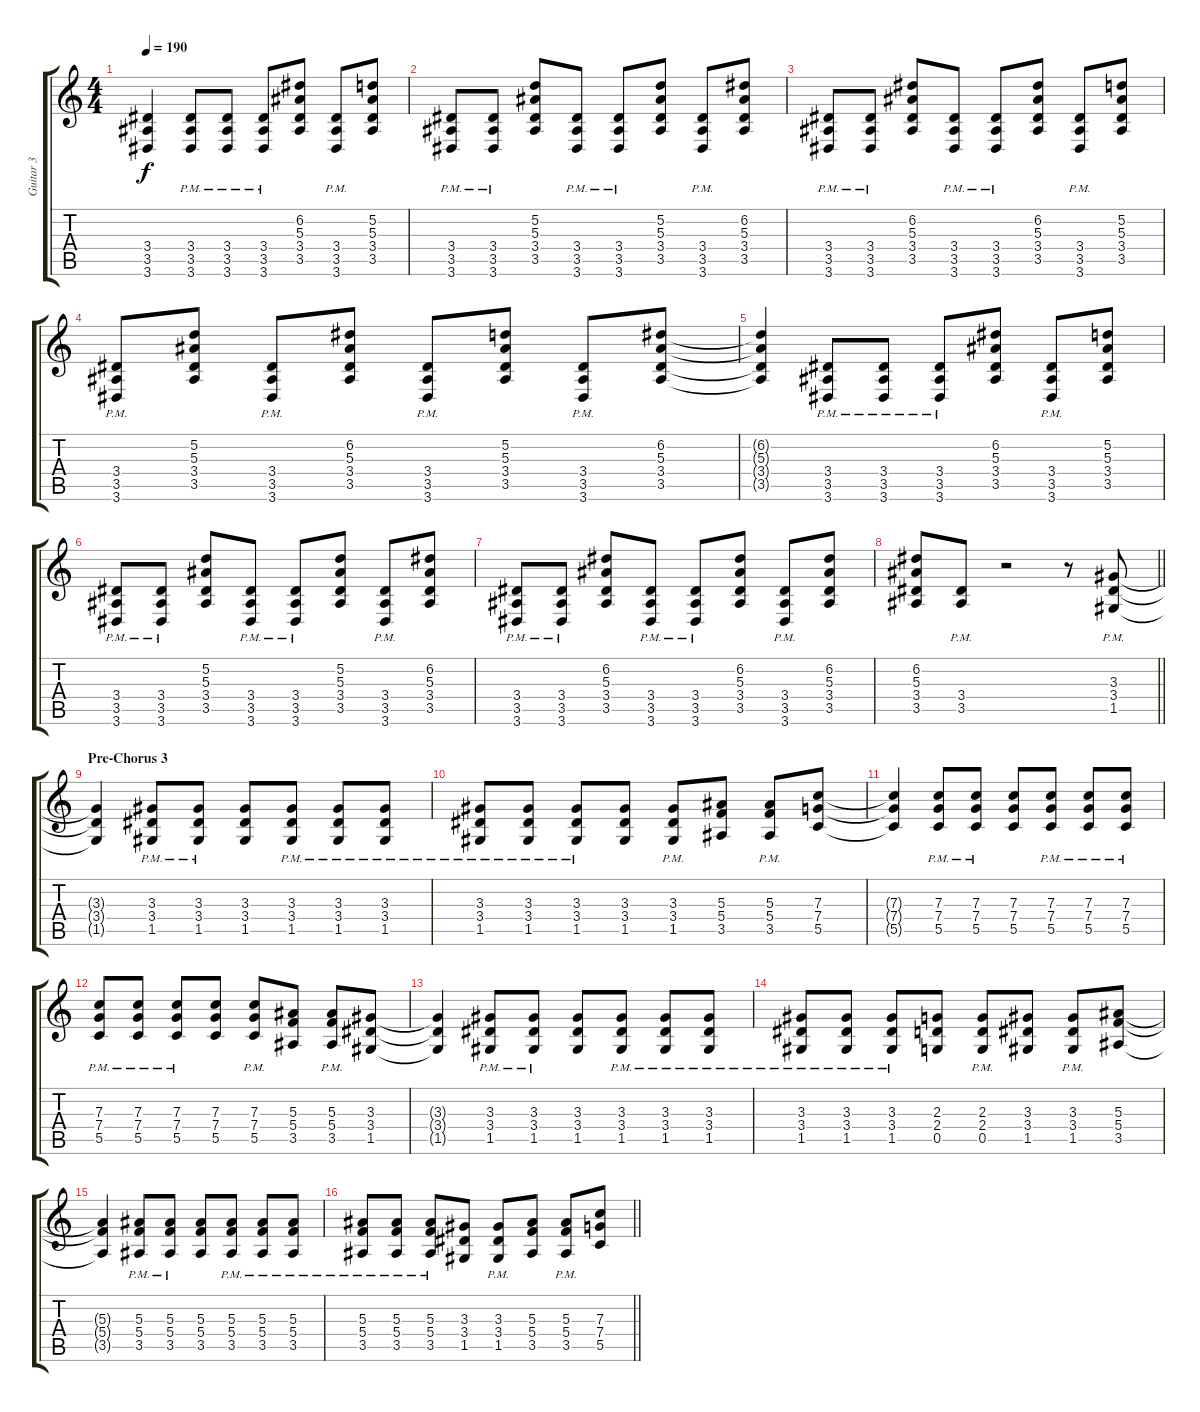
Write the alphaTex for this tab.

\track ("Guitar 3" "Guitar 3") {instrument overdrivenguitar}
\staff {score tabs}
\tuning (D4 A3 F3 C3 G2 C2) {hide}
\ts (4 4)
\tempo 190
\clef g2
\ks c
(3.4{t} 3.5{t} 3.6{t}).4{dy f} (3.4{pm} 3.5{pm} 3.6{pm}).8 (3.4{pm} 3.5{pm} 3.6{pm}).8 (3.4{pm} 3.5{pm} 3.6{pm}).8 (6.2 5.3 3.4 3.5).8 (3.4{pm} 3.5{pm} 3.6{pm}).8 (5.2 5.3 3.4 3.5).8 |
(3.4{pm} 3.5{pm} 3.6{pm}).8 (3.4{pm} 3.5{pm} 3.6{pm}).8 (5.2 5.3 3.4 3.5).8 (3.4{pm} 3.5{pm} 3.6{pm}).8 (3.4{pm} 3.5{pm} 3.6{pm}).8 (5.2 5.3 3.4 3.5).8 (3.4{pm} 3.5{pm} 3.6{pm}).8 (6.2 5.3 3.4 3.5).8 |
(3.4{pm} 3.5{pm} 3.6{pm}).8 (3.4{pm} 3.5{pm} 3.6{pm}).8 (6.2 5.3 3.4 3.5).8 (3.4{pm} 3.5{pm} 3.6{pm}).8 (3.4{pm} 3.5{pm} 3.6{pm}).8 (6.2 5.3 3.4 3.5).8 (3.4{pm} 3.5{pm} 3.6{pm}).8 (5.2 5.3 3.4 3.5).8 |
(3.4{pm} 3.5{pm} 3.6{pm}).8 (5.2 5.3 3.4 3.5).8 (3.4{pm} 3.5{pm} 3.6{pm}).8 (6.2 5.3 3.4 3.5).8 (3.4{pm} 3.5{pm} 3.6{pm}).8 (5.2 5.3 3.4 3.5).8 (3.4{pm} 3.5{pm} 3.6{pm}).8 (6.2 5.3 3.4 3.5).8 |
(6.2{t} 5.3{t} 3.4{t} 3.5{t}).4 (3.4{pm} 3.5{pm} 3.6{pm}).8 (3.4{pm} 3.5{pm} 3.6{pm}).8 (3.4{pm} 3.5{pm} 3.6{pm}).8 (6.2 5.3 3.4 3.5).8 (3.4{pm} 3.5{pm} 3.6{pm}).8 (5.2 5.3 3.4 3.5).8 |
(3.4{pm} 3.5{pm} 3.6{pm}).8 (3.4{pm} 3.5{pm} 3.6{pm}).8 (5.2 5.3 3.4 3.5).8 (3.4{pm} 3.5{pm} 3.6{pm}).8 (3.4{pm} 3.5{pm} 3.6{pm}).8 (5.2 5.3 3.4 3.5).8 (3.4{pm} 3.5{pm} 3.6{pm}).8 (6.2 5.3 3.4 3.5).8 |
(3.4{pm} 3.5{pm} 3.6{pm}).8 (3.4{pm} 3.5{pm} 3.6{pm}).8 (6.2 5.3 3.4 3.5).8 (3.4{pm} 3.5{pm} 3.6{pm}).8 (3.4{pm} 3.5{pm} 3.6{pm}).8 (6.2 5.3 3.4 3.5).8 (3.4{pm} 3.5{pm} 3.6{pm}).8 (6.2 5.3 3.4 3.5).8 |
\barLineRight lightlight
(6.2 5.3 3.4 3.5).8 (3.4{pm} 3.5{pm}).8 r.2 r.8 (3.3 3.4{pm} 1.5).8 |
\section ("" "Pre-Chorus 3")
(3.3{t} 3.4{t} 1.5{t}).4 (3.3{pm} 3.4{pm} 1.5{pm}).8 (3.3{pm} 3.4{pm} 1.5{pm}).8 (3.3 3.4 1.5).8 (3.3{pm} 3.4{pm} 1.5{pm}).8 (3.3{pm} 3.4{pm} 1.5{pm}).8 (3.3{pm} 3.4{pm} 1.5{pm}).8 |
(3.3{pm} 3.4{pm} 1.5{pm}).8 (3.3{pm} 3.4{pm} 1.5{pm}).8 (3.3{pm} 3.4{pm} 1.5{pm}).8 (3.3 3.4 1.5).8 (3.3{pm} 3.4{pm} 1.5{pm}).8 (5.3 5.4 3.5).8 (5.3{pm} 5.4{pm} 3.5{pm}).8 (7.3 7.4 5.5).8 |
(7.3{t} 7.4{t} 5.5{t}).4 (7.3{pm} 7.4{pm} 5.5{pm}).8 (7.3{pm} 7.4{pm} 5.5{pm}).8 (7.3 7.4 5.5).8 (7.3{pm} 7.4{pm} 5.5{pm}).8 (7.3{pm} 7.4{pm} 5.5{pm}).8 (7.3{pm} 7.4{pm} 5.5{pm}).8 |
(7.3{pm} 7.4{pm} 5.5{pm}).8 (7.3{pm} 7.4{pm} 5.5{pm}).8 (7.3{pm} 7.4{pm} 5.5{pm}).8 (7.3 7.4 5.5).8 (7.3{pm} 7.4{pm} 5.5{pm}).8 (5.3 5.4 3.5).8 (5.3{pm} 5.4{pm} 3.5{pm}).8 (3.3 3.4 1.5).8 |
(3.3{t} 3.4{t} 1.5{t}).4 (3.3{pm} 3.4{pm} 1.5{pm}).8 (3.3{pm} 3.4{pm} 1.5{pm}).8 (3.3 3.4 1.5).8 (3.3{pm} 3.4{pm} 1.5{pm}).8 (3.3{pm} 3.4{pm} 1.5{pm}).8 (3.3{pm} 3.4{pm} 1.5{pm}).8 |
(3.3{pm} 3.4{pm} 1.5{pm}).8 (3.3{pm} 3.4{pm} 1.5{pm}).8 (3.3{pm} 3.4{pm} 1.5{pm}).8 (2.3 2.4 0.5).8 (2.3{pm} 2.4{pm} 0.5{pm}).8 (3.3 3.4 1.5).8 (3.3{pm} 3.4{pm} 1.5{pm}).8 (5.3 5.4 3.5).8 |
(5.3{t} 5.4{t} 3.5{t}).4 (5.3{pm} 5.4{pm} 3.5{pm}).8 (5.3{pm} 5.4{pm} 3.5{pm}).8 (5.3 5.4 3.5).8 (5.3{pm} 5.4{pm} 3.5{pm}).8 (5.3{pm} 5.4{pm} 3.5{pm}).8 (5.3{pm} 5.4{pm} 3.5{pm}).8 |
\barLineRight lightlight
(5.3{pm} 5.4{pm} 3.5{pm}).8 (5.3{pm} 5.4{pm} 3.5{pm}).8 (5.3{pm} 5.4{pm} 3.5{pm}).8 (3.3 3.4 1.5).8 (3.3{pm} 3.4{pm} 1.5{pm}).8 (5.3 5.4 3.5).8 (5.3{pm} 5.4{pm} 3.5{pm}).8 (7.3 7.4 5.5).8
